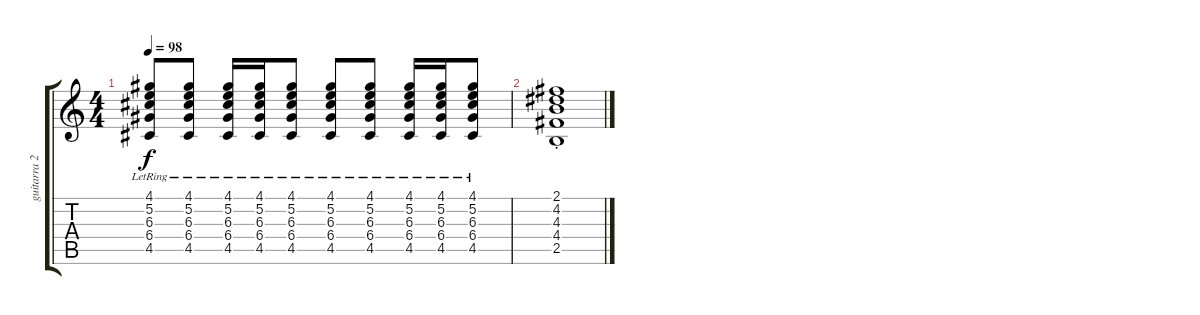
\track ("guitarra 2" "guitarra 2") {instrument distortionguitar}
\staff {score tabs}
\tuning (E4 B3 G3 D3 A2 E2) {hide}
\ts (4 4)
\tempo 98
\clef g2
\ks c
(4.1{lr} 5.2{lr} 6.3{lr} 6.4{lr} 4.5{lr}).8{dy f} (4.1{lr} 5.2{lr} 6.3{lr} 6.4{lr} 4.5{lr}).8 (4.1{lr} 5.2{lr} 6.3{lr} 6.4{lr} 4.5{lr}).16 (4.1{lr} 5.2{lr} 6.3{lr} 6.4{lr} 4.5{lr}).16 (4.1{lr} 5.2{lr} 6.3{lr} 6.4{lr} 4.5{lr}).8 (4.1{lr} 5.2{lr} 6.3{lr} 6.4{lr} 4.5{lr}).8 (4.1{lr} 5.2{lr} 6.3{lr} 6.4{lr} 4.5{lr}).8 (4.1{lr} 5.2{lr} 6.3{lr} 6.4{lr} 4.5{lr}).16 (4.1{lr} 5.2{lr} 6.3{lr} 6.4{lr} 4.5{lr}).16 (4.1{lr} 5.2{lr} 6.3{lr} 6.4{lr} 4.5{lr}).8 |
(2.1{st} 4.2 4.3 4.4 2.5).1
